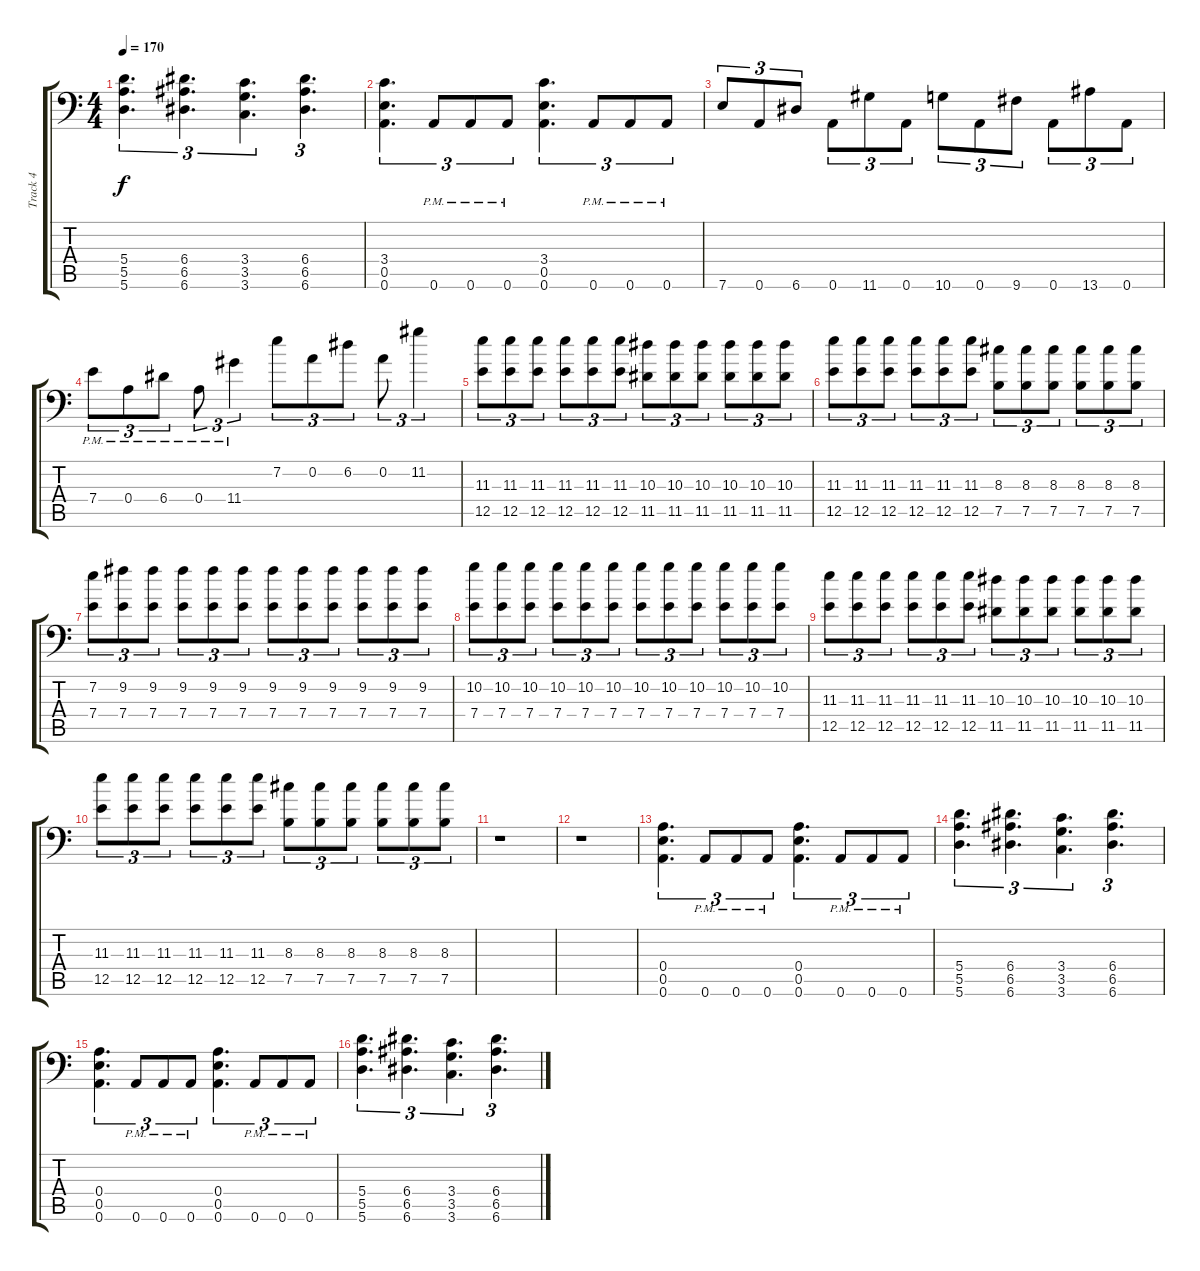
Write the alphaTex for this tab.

\track ("Track 4" "Track 4") {instrument overdrivenguitar}
\staff {score tabs}
\tuning (D4 A3 F3 A2 E2 A1) {hide}
\ts (4 4)
\tempo 170
\clef f4
\ks c
(5.4 5.5 5.6).4{d tu (3 2) dy f} (6.4 6.5 6.6).4{d tu (3 2)} (3.4 3.5 3.6).4{d tu (3 2)} (6.4 6.5 6.6).4{d tu (3 2)} |
(3.4 0.5 0.6).4{d tu (3 2)} 0.6{pm}.8{tu (3 2)} 0.6{pm}.8{tu (3 2)} 0.6{pm}.8{tu (3 2)} (3.4 0.5 0.6).4{d tu (3 2)} 0.6{pm}.8{tu (3 2)} 0.6{pm}.8{tu (3 2)} 0.6{pm}.8{tu (3 2)} |
7.6.8{tu (3 2)} 0.6.8{tu (3 2)} 6.6.8{tu (3 2)} 0.6.8{tu (3 2)} 11.6.8{tu (3 2)} 0.6.8{tu (3 2)} 10.6.8{tu (3 2)} 0.6.8{tu (3 2)} 9.6.8{tu (3 2)} 0.6.8{tu (3 2)} 13.6.8{tu (3 2)} 0.6.8{tu (3 2)} |
7.4{pm}.8{tu (3 2)} 0.4{pm}.8{tu (3 2)} 6.4{pm}.8{tu (3 2)} 0.4{pm}.8{tu (3 2)} 11.4{pm}.4{tu (3 2)} 7.2.8{tu (3 2)} 0.2.8{tu (3 2)} 6.2.8{tu (3 2)} 0.2.8{tu (3 2)} 11.2.4{tu (3 2)} |
(11.3 12.5).8{tu (3 2)} (11.3 12.5).8{tu (3 2)} (11.3 12.5).8{tu (3 2)} (11.3 12.5).8{tu (3 2)} (11.3 12.5).8{tu (3 2)} (11.3 12.5).8{tu (3 2)} (10.3 11.5).8{tu (3 2)} (10.3 11.5).8{tu (3 2)} (10.3 11.5).8{tu (3 2)} (10.3 11.5).8{tu (3 2)} (10.3 11.5).8{tu (3 2)} (10.3 11.5).8{tu (3 2)} |
(11.3 12.5).8{tu (3 2)} (11.3 12.5).8{tu (3 2)} (11.3 12.5).8{tu (3 2)} (11.3 12.5).8{tu (3 2)} (11.3 12.5).8{tu (3 2)} (11.3 12.5).8{tu (3 2)} (8.3 7.5).8{tu (3 2)} (8.3 7.5).8{tu (3 2)} (8.3 7.5).8{tu (3 2)} (8.3 7.5).8{tu (3 2)} (8.3 7.5).8{tu (3 2)} (8.3 7.5).8{tu (3 2)} |
(7.2 7.4).8{tu (3 2)} (9.2 7.4).8{tu (3 2)} (9.2 7.4).8{tu (3 2)} (9.2 7.4).8{tu (3 2)} (9.2 7.4).8{tu (3 2)} (9.2 7.4).8{tu (3 2)} (9.2 7.4).8{tu (3 2)} (9.2 7.4).8{tu (3 2)} (9.2 7.4).8{tu (3 2)} (9.2 7.4).8{tu (3 2)} (9.2 7.4).8{tu (3 2)} (9.2 7.4).8{tu (3 2)} |
(10.2 7.4).8{tu (3 2)} (10.2 7.4).8{tu (3 2)} (10.2 7.4).8{tu (3 2)} (10.2 7.4).8{tu (3 2)} (10.2 7.4).8{tu (3 2)} (10.2 7.4).8{tu (3 2)} (10.2 7.4).8{tu (3 2)} (10.2 7.4).8{tu (3 2)} (10.2 7.4).8{tu (3 2)} (10.2 7.4).8{tu (3 2)} (10.2 7.4).8{tu (3 2)} (10.2 7.4).8{tu (3 2)} |
(11.3 12.5).8{tu (3 2)} (11.3 12.5).8{tu (3 2)} (11.3 12.5).8{tu (3 2)} (11.3 12.5).8{tu (3 2)} (11.3 12.5).8{tu (3 2)} (11.3 12.5).8{tu (3 2)} (10.3 11.5).8{tu (3 2)} (10.3 11.5).8{tu (3 2)} (10.3 11.5).8{tu (3 2)} (10.3 11.5).8{tu (3 2)} (10.3 11.5).8{tu (3 2)} (10.3 11.5).8{tu (3 2)} |
(11.3 12.5).8{tu (3 2)} (11.3 12.5).8{tu (3 2)} (11.3 12.5).8{tu (3 2)} (11.3 12.5).8{tu (3 2)} (11.3 12.5).8{tu (3 2)} (11.3 12.5).8{tu (3 2)} (8.3 7.5).8{tu (3 2)} (8.3 7.5).8{tu (3 2)} (8.3 7.5).8{tu (3 2)} (8.3 7.5).8{tu (3 2)} (8.3 7.5).8{tu (3 2)} (8.3 7.5).8{tu (3 2)} |
r.1 |
r.1 |
(0.4 0.5 0.6).4{d tu (3 2)} 0.6{pm}.8{tu (3 2)} 0.6{pm}.8{tu (3 2)} 0.6{pm}.8{tu (3 2)} (0.4 0.5 0.6).4{d tu (3 2)} 0.6{pm}.8{tu (3 2)} 0.6{pm}.8{tu (3 2)} 0.6{pm}.8{tu (3 2)} |
(5.4 5.5 5.6).4{d tu (3 2)} (6.4 6.5 6.6).4{d tu (3 2)} (3.4 3.5 3.6).4{d tu (3 2)} (6.4 6.5 6.6).4{d tu (3 2)} |
(0.4 0.5 0.6).4{d tu (3 2)} 0.6{pm}.8{tu (3 2)} 0.6{pm}.8{tu (3 2)} 0.6{pm}.8{tu (3 2)} (0.4 0.5 0.6).4{d tu (3 2)} 0.6{pm}.8{tu (3 2)} 0.6{pm}.8{tu (3 2)} 0.6{pm}.8{tu (3 2)} |
(5.4 5.5 5.6).4{d tu (3 2)} (6.4 6.5 6.6).4{d tu (3 2)} (3.4 3.5 3.6).4{d tu (3 2)} (6.4 6.5 6.6).4{d tu (3 2)}
